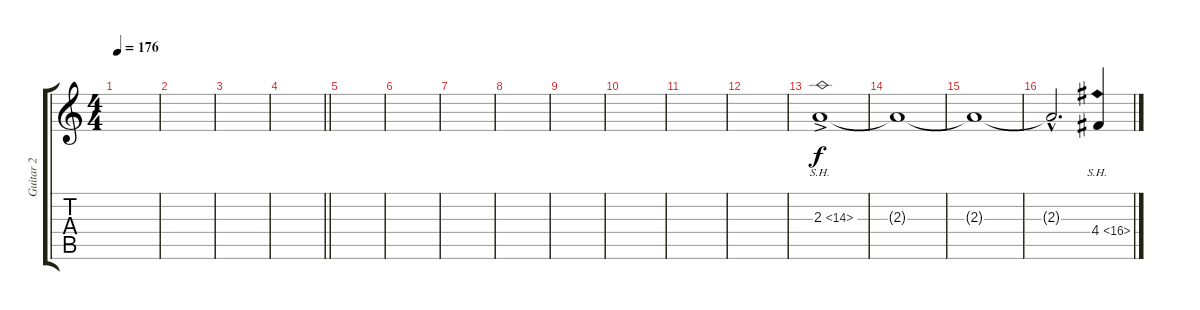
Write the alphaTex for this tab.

\track ("Guitar 2" "Guitar 2") {instrument overdrivenguitar}
\staff {score tabs}
\tuning (E4 B3 G3 D3 A2 E2) {hide}
\ts (4 4)
\tempo 176
\clef g2
\ks c
|
|
|
\barLineRight lightlight
|
|
|
|
|
|
|
|
|
2.3{sh 12 ac}.1 |
2.3{t}.1{dy f} |
2.3{t}.1 |
2.3{hac t}.2{d} 4.4{sh 12}.4
